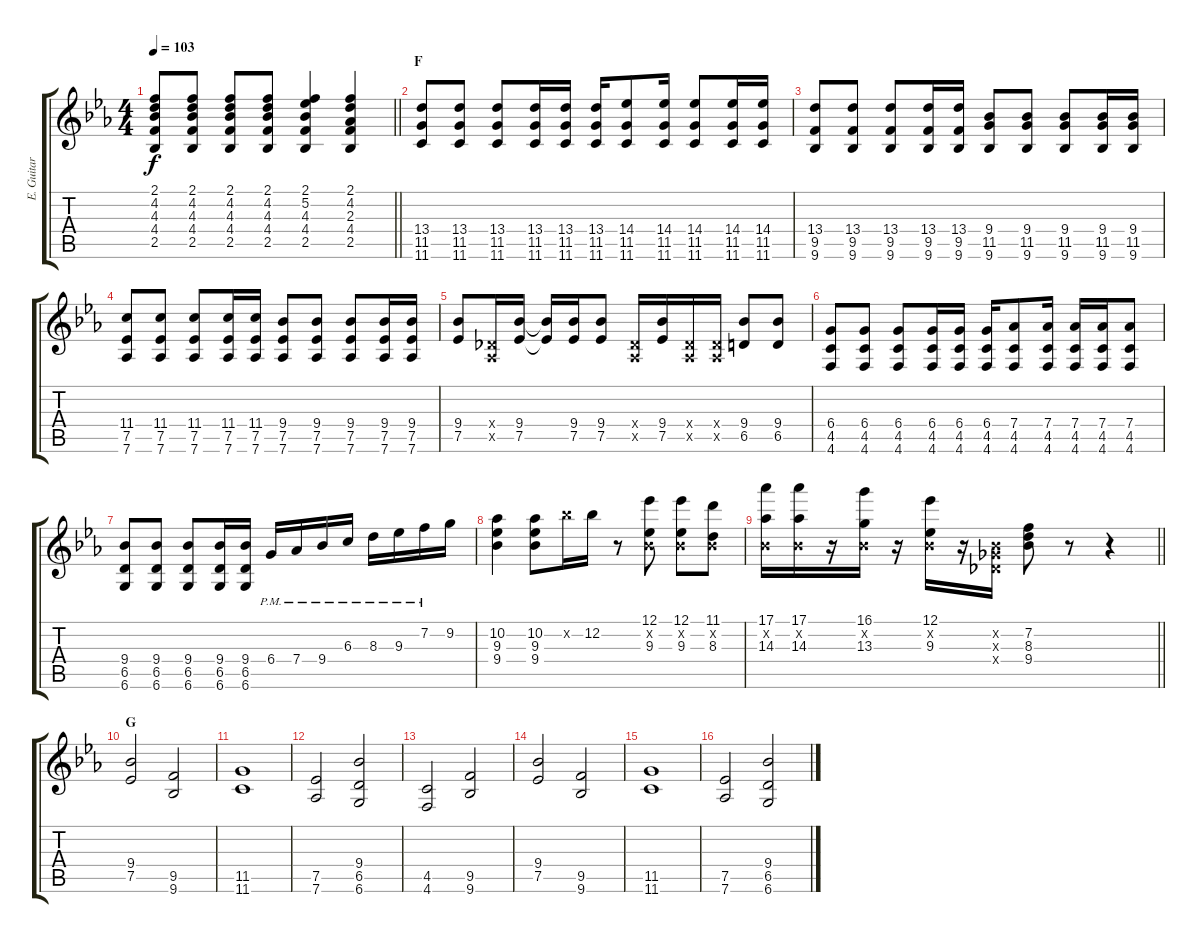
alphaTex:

\track ("E. Guitar II" "E. Guitar ") {instrument overdrivenguitar}
\staff {score tabs}
\tuning (Eb4 Bb3 Gb3 Db3 Ab2 Db2) {hide}
\ts (4 4)
\tempo 103
\clef g2
\barLineRight lightlight
\ks eb
(2.1 4.2 4.3 4.4 2.5).8{dy f} (2.1 4.2 4.3 4.4 2.5).8 (2.1 4.2 4.3 4.4 2.5).8 (2.1 4.2 4.3 4.4 2.5).8 (2.1 5.2 4.3 4.4 2.5).4 (2.1 4.2 2.3 4.4 2.5).4 |
\section ("" "F")
(13.4 11.5 11.6).8 (13.4 11.5 11.6).8 (13.4 11.5 11.6).8 (13.4 11.5 11.6).16 (13.4 11.5 11.6).16 (13.4 11.5 11.6).16 (14.4 11.5 11.6).8 (14.4 11.5 11.6).16 (14.4 11.5 11.6).8 (14.4 11.5 11.6).16 (14.4 11.5 11.6).16 |
(13.4 9.5 9.6).8 (13.4 9.5 9.6).8 (13.4 9.5 9.6).8 (13.4 9.5 9.6).16 (13.4 9.5 9.6).16 (9.4 11.5 9.6).8 (9.4 11.5 9.6).8 (9.4 11.5 9.6).8 (9.4 11.5 9.6).16 (9.4 11.5 9.6).16 |
(11.4 7.5 7.6).8 (11.4 7.5 7.6).8 (11.4 7.5 7.6).8 (11.4 7.5 7.6).16 (11.4 7.5 7.6).16 (9.4 7.5 7.6).8 (9.4 7.5 7.6).8 (9.4 7.5 7.6).8 (9.4 7.5 7.6).16 (9.4 7.5 7.6).16 |
(9.4 7.5).8 (0.4{x} 0.5{x}).16 (9.4 7.5).16 (9.4{t} 7.5{t}).16 (9.4 7.5).16 (9.4 7.5).8 (0.4{x} 0.5{x}).16 (9.4 7.5).16 (0.4{x} 0.5{x}).16 (0.4{x} 0.5{x}).16 (9.4 6.5).8 (9.4 6.5).8 |
(6.4 4.5 4.6).8 (6.4 4.5 4.6).8 (6.4 4.5 4.6).8 (6.4 4.5 4.6).16 (6.4 4.5 4.6).16 (6.4 4.5 4.6).16 (7.4 4.5 4.6).8 (7.4 4.5 4.6).16 (7.4 4.5 4.6).16 (7.4 4.5 4.6).16 (7.4 4.5 4.6).8 |
(9.4 6.5 6.6).8 (9.4 6.5 6.6).8 (9.4 6.5 6.6).8 (9.4 6.5 6.6).16 (9.4 6.5 6.6).16 6.4{pm}.16 7.4{pm}.16 9.4{pm}.16 6.3{pm}.16 8.3{pm}.16 9.3{pm}.16 7.2{pm}.16 9.2.16 |
(10.2 9.3 9.4).4 (10.2 9.3 9.4).8 12.2{x}.16 12.2.16 r.8 (12.1 0.2{x} 9.3).8 (12.1 0.2{x} 9.3).8 (11.1 0.2{x} 8.3).8 |
\barLineRight lightlight
(17.1 0.2{x} 14.3).16 (17.1 0.2{x} 14.3).16 r.16 (16.1 0.2{x} 13.3).16 r.16 (12.1 0.2{x} 9.3).16 r.16 (0.2{x} 0.3{x} 0.4{x}).16 (7.2 8.3 9.4).8 r.8 r.4 |
\section ("" "G")
(9.4 7.5).2 (9.5 9.6).2 |
(11.5 11.6).1 |
(7.5 7.6).2 (9.4 6.5 6.6).2 |
(4.5 4.6).2 (9.5 9.6).2 |
(9.4 7.5).2 (9.5 9.6).2 |
(11.5 11.6).1 |
(7.5 7.6).2 (9.4 6.5 6.6).2
